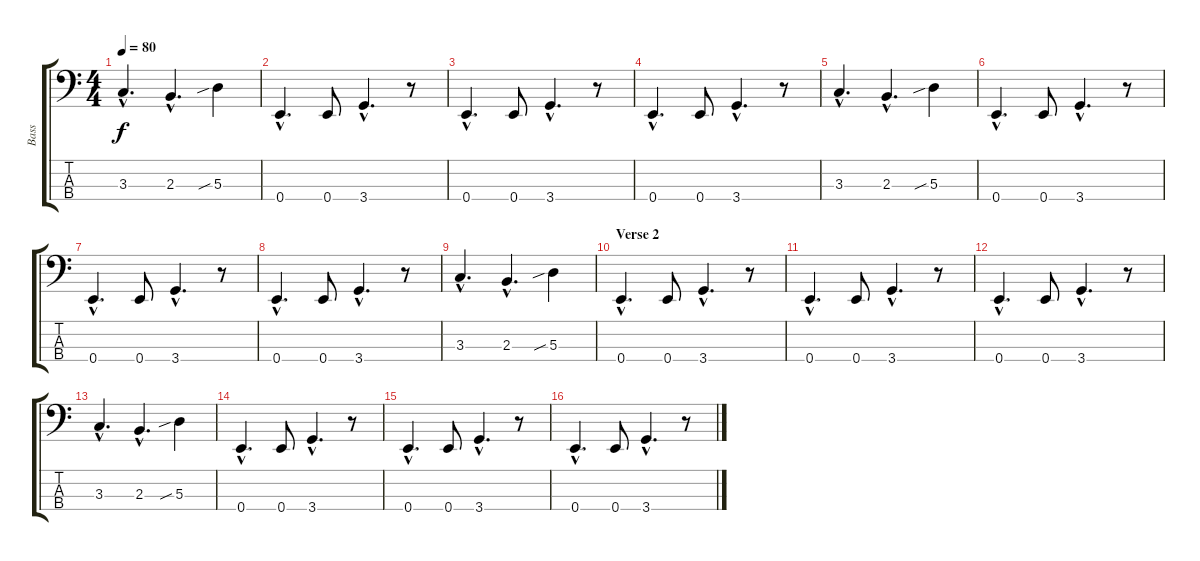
\track ("Bass" "Bass") {instrument electricbasspick}
\staff {score tabs}
\tuning (G2 D2 A1 E1) {hide}
\ts (4 4)
\tempo 80
\clef f4
\ks c
3.3{hac}.4{d dy f} 2.3{hac}.4{d} 5.3{sib}.4 |
0.4{hac}.4{d} 0.4.8 3.4{hac}.4{d} r.8 |
0.4{hac}.4{d} 0.4.8 3.4{hac}.4{d} r.8 |
0.4{hac}.4{d} 0.4.8 3.4{hac}.4{d} r.8 |
3.3{hac}.4{d} 2.3{hac}.4{d} 5.3{sib}.4 |
0.4{hac}.4{d} 0.4.8 3.4{hac}.4{d} r.8 |
0.4{hac}.4{d} 0.4.8 3.4{hac}.4{d} r.8 |
0.4{hac}.4{d} 0.4.8 3.4{hac}.4{d} r.8 |
3.3{hac}.4{d} 2.3{hac}.4{d} 5.3{sib}.4 |
\section ("" "Verse 2")
0.4{hac}.4{d} 0.4.8 3.4{hac}.4{d} r.8 |
0.4{hac}.4{d} 0.4.8 3.4{hac}.4{d} r.8 |
0.4{hac}.4{d} 0.4.8 3.4{hac}.4{d} r.8 |
3.3{hac}.4{d} 2.3{hac}.4{d} 5.3{sib}.4 |
0.4{hac}.4{d} 0.4.8 3.4{hac}.4{d} r.8 |
0.4{hac}.4{d} 0.4.8 3.4{hac}.4{d} r.8 |
0.4{hac}.4{d} 0.4.8 3.4{hac}.4{d} r.8
